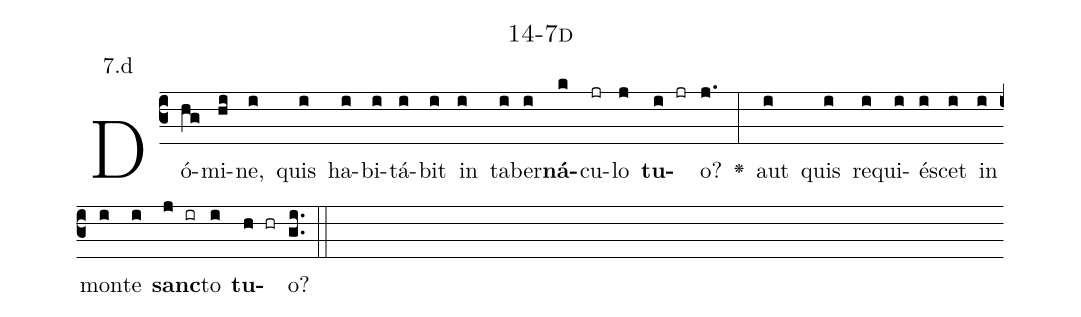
name: 14-7d;
annotation: 7.d;
%%
(c3)Dó(hg)mi(hi)ne,(i) quis(i) ha(i)bi(i)tá(i)bit(i) in(i) ta(i)ber(i)<b>ná</b>(k)cu(jr)lo(j) <b>tu</b>(i jr)o?(j.) <v>\greheightstar</v>(:) aut(i) quis(i) re(i)qui(i)é(i)scet(i) in(i) mon(i)te(i) <b>sanc</b>(j ir)to(i) <b>tu</b>(h hr)o?(gi..) (::)


%E(i) u(i) o(j) u(i) a(h) e.(gi..) (::)
